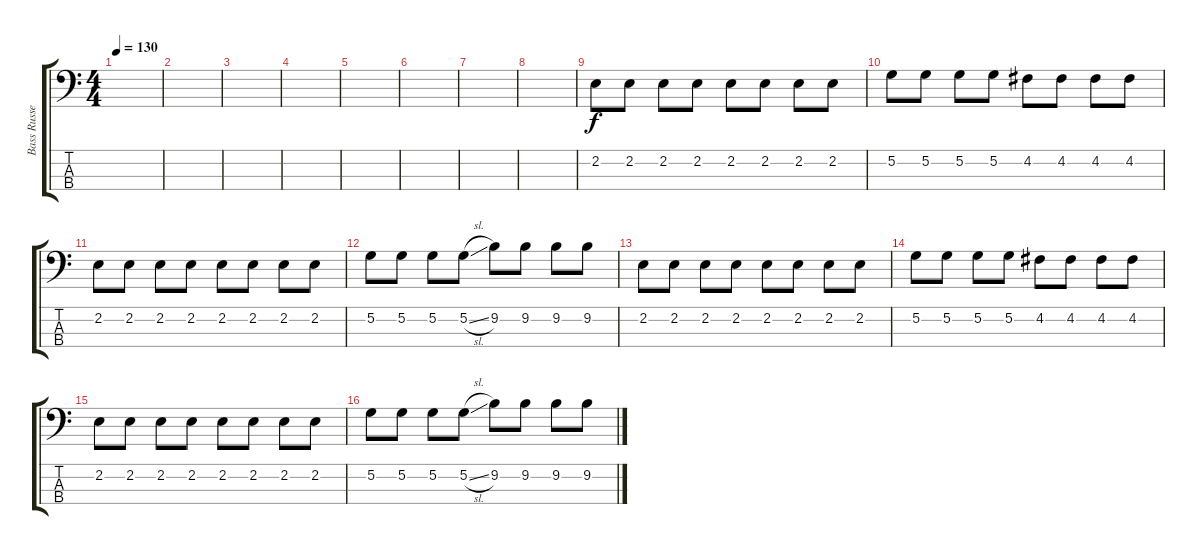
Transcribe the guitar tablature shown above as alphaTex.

\track ("Bass Russel" "Bass Russe") {instrument electricbassfinger}
\staff {score tabs}
\tuning (G2 D2 A1 E1) {hide}
\ts (4 4)
\tempo 130
\clef f4
\ks c
|
|
|
|
|
|
|
|
2.2.8 2.2.8 2.2.8 2.2.8 2.2.8 2.2.8 2.2.8 2.2.8 |
5.2.8 5.2.8 5.2.8 5.2.8 4.2.8 4.2.8 4.2.8 4.2.8 |
2.2.8 2.2.8 2.2.8 2.2.8 2.2.8 2.2.8 2.2.8 2.2.8 |
5.2.8 5.2.8 5.2.8 5.2{sl}.8 9.2.8 9.2.8 9.2.8 9.2.8 |
2.2.8 2.2.8 2.2.8 2.2.8 2.2.8 2.2.8 2.2.8 2.2.8 |
5.2.8 5.2.8 5.2.8 5.2.8 4.2.8 4.2.8 4.2.8 4.2.8 |
2.2.8 2.2.8 2.2.8 2.2.8 2.2.8 2.2.8 2.2.8 2.2.8 |
5.2.8 5.2.8 5.2.8 5.2{sl}.8 9.2.8 9.2.8 9.2.8 9.2.8
